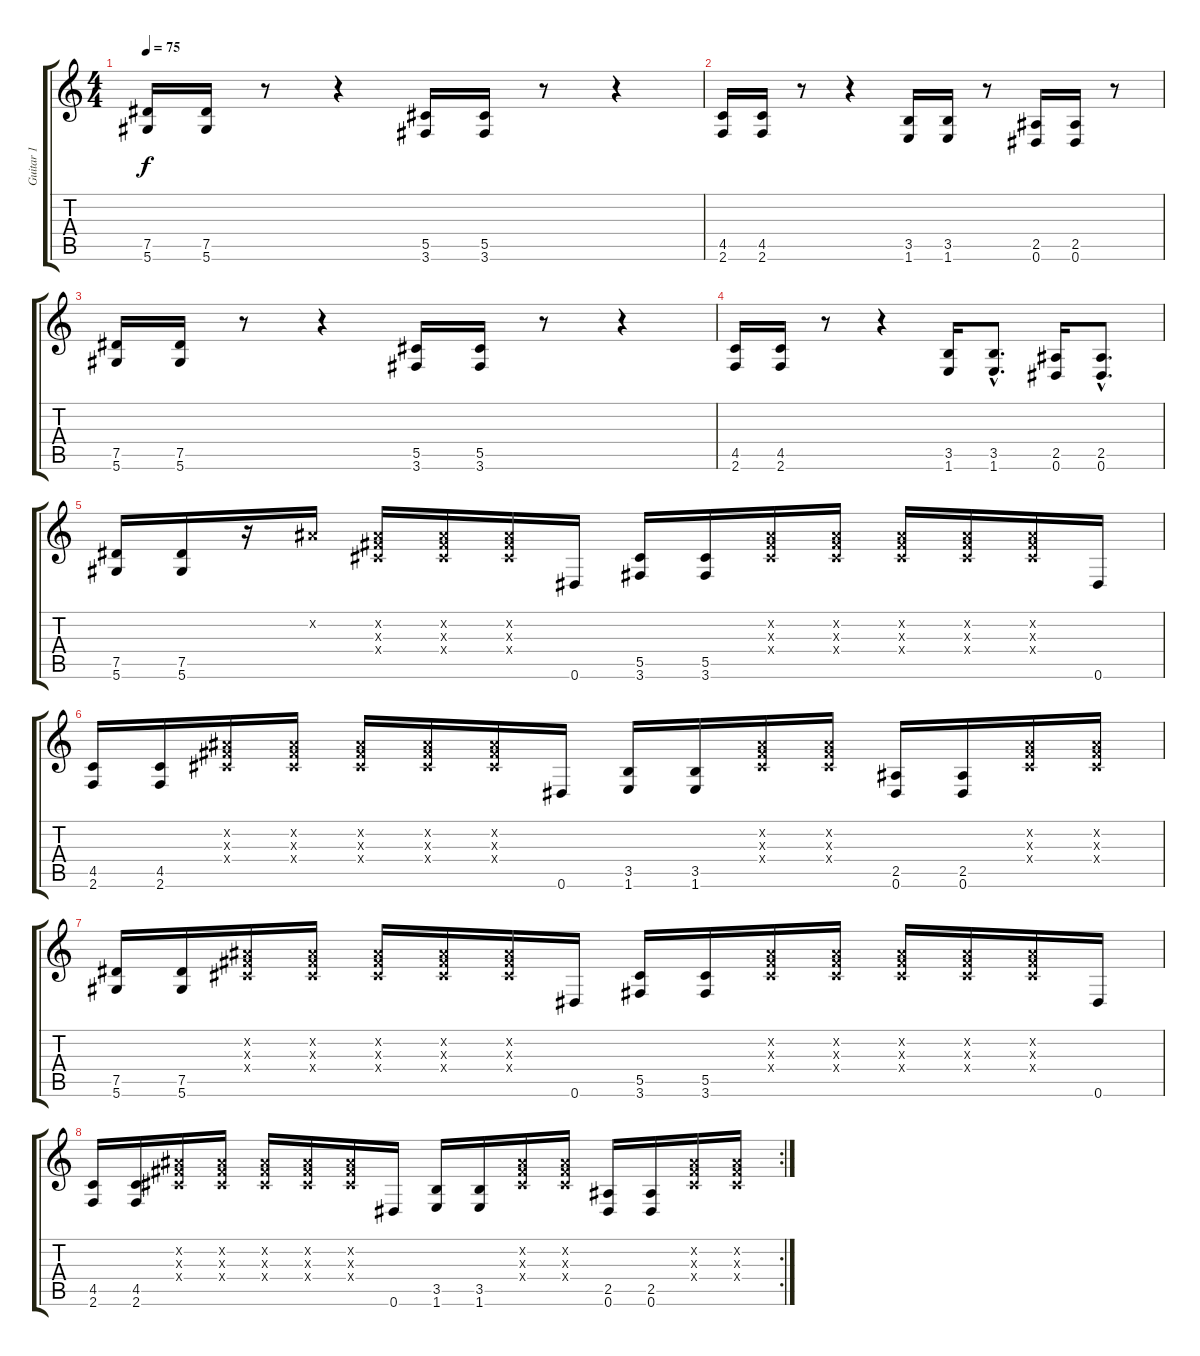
\track ("Guitar 1" "Guitar 1") {instrument distortionguitar}
\staff {score tabs}
\tuning (Eb4 Bb3 Gb3 Db3 Ab2 Eb2) {hide}
\ts (4 4)
\tempo 75
\clef g2
\ks c
(7.5 5.6).16{dy f} (7.5 5.6).16 r.8 r.4 (5.5 3.6).16 (5.5 3.6).16 r.8 r.4 |
(4.5 2.6).16 (4.5 2.6).16 r.8 r.4 (3.5 1.6).16 (3.5 1.6).16 r.8 (2.5 0.6).16 (2.5 0.6).16 r.8 |
(7.5 5.6).16 (7.5 5.6).16 r.8 r.4 (5.5 3.6).16 (5.5 3.6).16 r.8 r.4 |
(4.5 2.6).16 (4.5 2.6).16 r.8 r.4 (3.5 1.6).16 (3.5{hac} 1.6{hac}).8{d} (2.5 0.6).16 (2.5{hac} 0.6{hac}).8{d} |
(7.5 5.6).16 (7.5 5.6).16 r.16 0.2{x}.16 (0.2{x} 0.3{x} 0.4{x}).16 (0.2{x} 0.3{x} 0.4{x}).16 (0.2{x} 0.3{x} 0.4{x}).16 0.6.16 (5.5 3.6).16 (5.5 3.6).16 (0.2{x} 0.3{x} 0.4{x}).16 (0.2{x} 0.3{x} 0.4{x}).16 (0.2{x} 0.3{x} 0.4{x}).16 (0.2{x} 0.3{x} 0.4{x}).16 (0.2{x} 0.3{x} 0.4{x}).16 0.6.16 |
(4.5 2.6).16 (4.5 2.6).16 (0.2{x} 0.3{x} 0.4{x}).16 (0.2{x} 0.3{x} 0.4{x}).16 (0.2{x} 0.3{x} 0.4{x}).16 (0.2{x} 0.3{x} 0.4{x}).16 (0.2{x} 0.3{x} 0.4{x}).16 0.6.16 (3.5 1.6).16 (3.5 1.6).16 (0.2{x} 0.3{x} 0.4{x}).16 (0.2{x} 0.3{x} 0.4{x}).16 (2.5 0.6).16 (2.5 0.6).16 (0.2{x} 0.3{x} 0.4{x}).16 (0.2{x} 0.3{x} 0.4{x}).16 |
(7.5 5.6).16 (7.5 5.6).16 (0.2{x} 0.3{x} 0.4{x}).16 (0.2{x} 0.3{x} 0.4{x}).16 (0.2{x} 0.3{x} 0.4{x}).16 (0.2{x} 0.3{x} 0.4{x}).16 (0.2{x} 0.3{x} 0.4{x}).16 0.6.16 (5.5 3.6).16 (5.5 3.6).16 (0.2{x} 0.3{x} 0.4{x}).16 (0.2{x} 0.3{x} 0.4{x}).16 (0.2{x} 0.3{x} 0.4{x}).16 (0.2{x} 0.3{x} 0.4{x}).16 (0.2{x} 0.3{x} 0.4{x}).16 0.6.16 |
\rc 2
(4.5 2.6).16 (4.5 2.6).16 (0.2{x} 0.3{x} 0.4{x}).16 (0.2{x} 0.3{x} 0.4{x}).16 (0.2{x} 0.3{x} 0.4{x}).16 (0.2{x} 0.3{x} 0.4{x}).16 (0.2{x} 0.3{x} 0.4{x}).16 0.6.16 (3.5 1.6).16 (3.5 1.6).16 (0.2{x} 0.3{x} 0.4{x}).16 (0.2{x} 0.3{x} 0.4{x}).16 (2.5 0.6).16 (2.5 0.6).16 (0.2{x} 0.3{x} 0.4{x}).16 (0.2{x} 0.3{x} 0.4{x}).16
